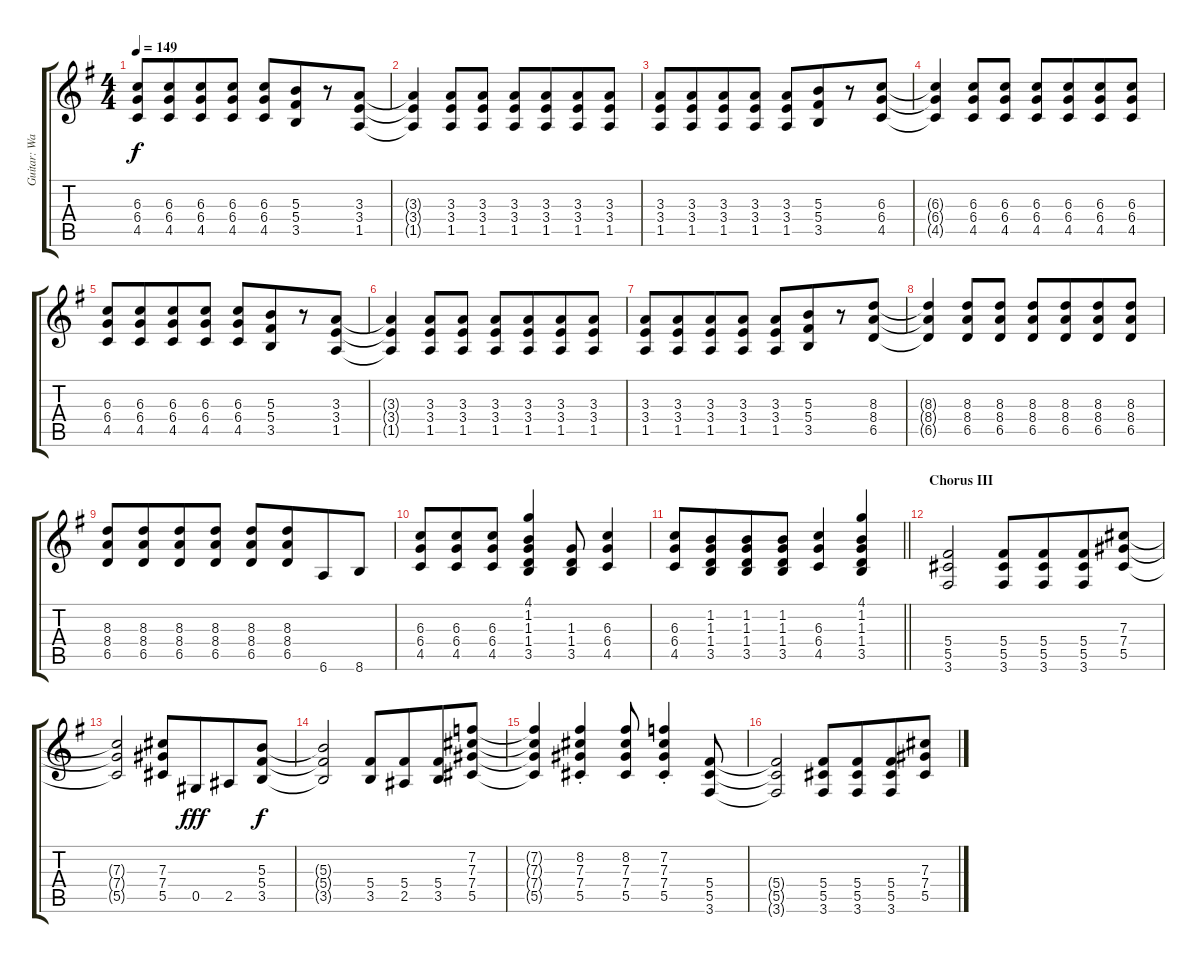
\track ("Guitar: Warren" "Guitar: Wa") {instrument distortionguitar}
\staff {score tabs}
\tuning (Eb4 Bb3 Gb3 Db3 Ab2 Eb2) {hide}
\ts (4 4)
\tempo 149
\clef g2
\ks g
(6.3 6.4 4.5).8{dy f} (6.3 6.4 4.5).8{beam merge} (6.3 6.4 4.5).8 (6.3 6.4 4.5).8 (6.3 6.4 4.5).8 (5.3 5.4 3.5).8{beam merge} r.8 (3.3 3.4 1.5).8 |
(3.3{t} 3.4{t} 1.5{t}).4 (3.3 3.4 1.5).8 (3.3 3.4 1.5).8 (3.3 3.4 1.5).8 (3.3 3.4 1.5).8{beam merge} (3.3 3.4 1.5).8 (3.3 3.4 1.5).8 |
(3.3 3.4 1.5).8 (3.3 3.4 1.5).8{beam merge} (3.3 3.4 1.5).8 (3.3 3.4 1.5).8 (3.3 3.4 1.5).8 (5.3 5.4 3.5).8{beam merge} r.8 (6.3 6.4 4.5).8 |
(6.3{t} 6.4{t} 4.5{t}).4 (6.3 6.4 4.5).8 (6.3 6.4 4.5).8 (6.3 6.4 4.5).8 (6.3 6.4 4.5).8{beam merge} (6.3 6.4 4.5).8 (6.3 6.4 4.5).8 |
(6.3 6.4 4.5).8 (6.3 6.4 4.5).8{beam merge} (6.3 6.4 4.5).8 (6.3 6.4 4.5).8 (6.3 6.4 4.5).8 (5.3 5.4 3.5).8{beam merge} r.8 (3.3 3.4 1.5).8 |
(3.3{t} 3.4{t} 1.5{t}).4 (3.3 3.4 1.5).8 (3.3 3.4 1.5).8 (3.3 3.4 1.5).8 (3.3 3.4 1.5).8{beam merge} (3.3 3.4 1.5).8 (3.3 3.4 1.5).8 |
(3.3 3.4 1.5).8 (3.3 3.4 1.5).8{beam merge} (3.3 3.4 1.5).8 (3.3 3.4 1.5).8 (3.3 3.4 1.5).8 (5.3 5.4 3.5).8{beam merge} r.8 (8.3 8.4 6.5).8 |
(8.3{t} 8.4{t} 6.5{t}).4 (8.3 8.4 6.5).8 (8.3 8.4 6.5).8 (8.3 8.4 6.5).8 (8.3 8.4 6.5).8{beam merge} (8.3 8.4 6.5).8 (8.3 8.4 6.5).8 |
(8.3 8.4 6.5).8 (8.3 8.4 6.5).8{beam merge} (8.3 8.4 6.5).8 (8.3 8.4 6.5).8 (8.3 8.4 6.5).8 (8.3 8.4 6.5).8{beam merge} 6.6.8 8.6.8 |
(6.3 6.4 4.5).8 (6.3 6.4 4.5).8{beam merge} (6.3 6.4 4.5).8 (4.1 1.2 1.3 1.4 3.5).4 (1.3 1.4 3.5).8 (6.3 6.4 4.5).4 |
\barLineRight lightlight
(6.3 6.4 4.5).8 (1.2 1.3 1.4 3.5).8{beam merge} (1.2 1.3 1.4 3.5).8 (1.2 1.3 1.4 3.5).8 (6.3 6.4 4.5).4 (4.1 1.2 1.3 1.4 3.5).4 |
\section ("" "Chorus III")
(5.4 5.5 3.6).2 (5.4 5.5 3.6).8 (5.4 5.5 3.6).8{beam merge} (5.4 5.5 3.6).8 (7.3 7.4 5.5).8 |
(7.3{t} 7.4{t} 5.5{t}).2 (7.3 7.4 5.5).8 0.5.8{dy fff beam merge} 2.5.8 (5.3 5.4 3.5).8{dy f} |
(5.3{t} 5.4{t} 3.5{t}).2 (5.4 3.5).8 (5.4 2.5).8{beam merge} (5.4 3.5).8 (7.2 7.3 7.4 5.5).8 |
(7.2{t} 7.3{t} 7.4{t} 5.5{t}).4 (8.2{st} 7.3{st} 7.4{st} 5.5{st}).4 (8.2 7.3 7.4 5.5).8 (7.2{st} 7.3{st} 7.4{st} 5.5{st}).4 (5.4 5.5 3.6).8 |
(5.4{t} 5.5{t} 3.6{t}).2 (5.4 5.5 3.6).8 (5.4 5.5 3.6).8{beam merge} (5.4 5.5 3.6).8 (7.3 7.4 5.5).8
